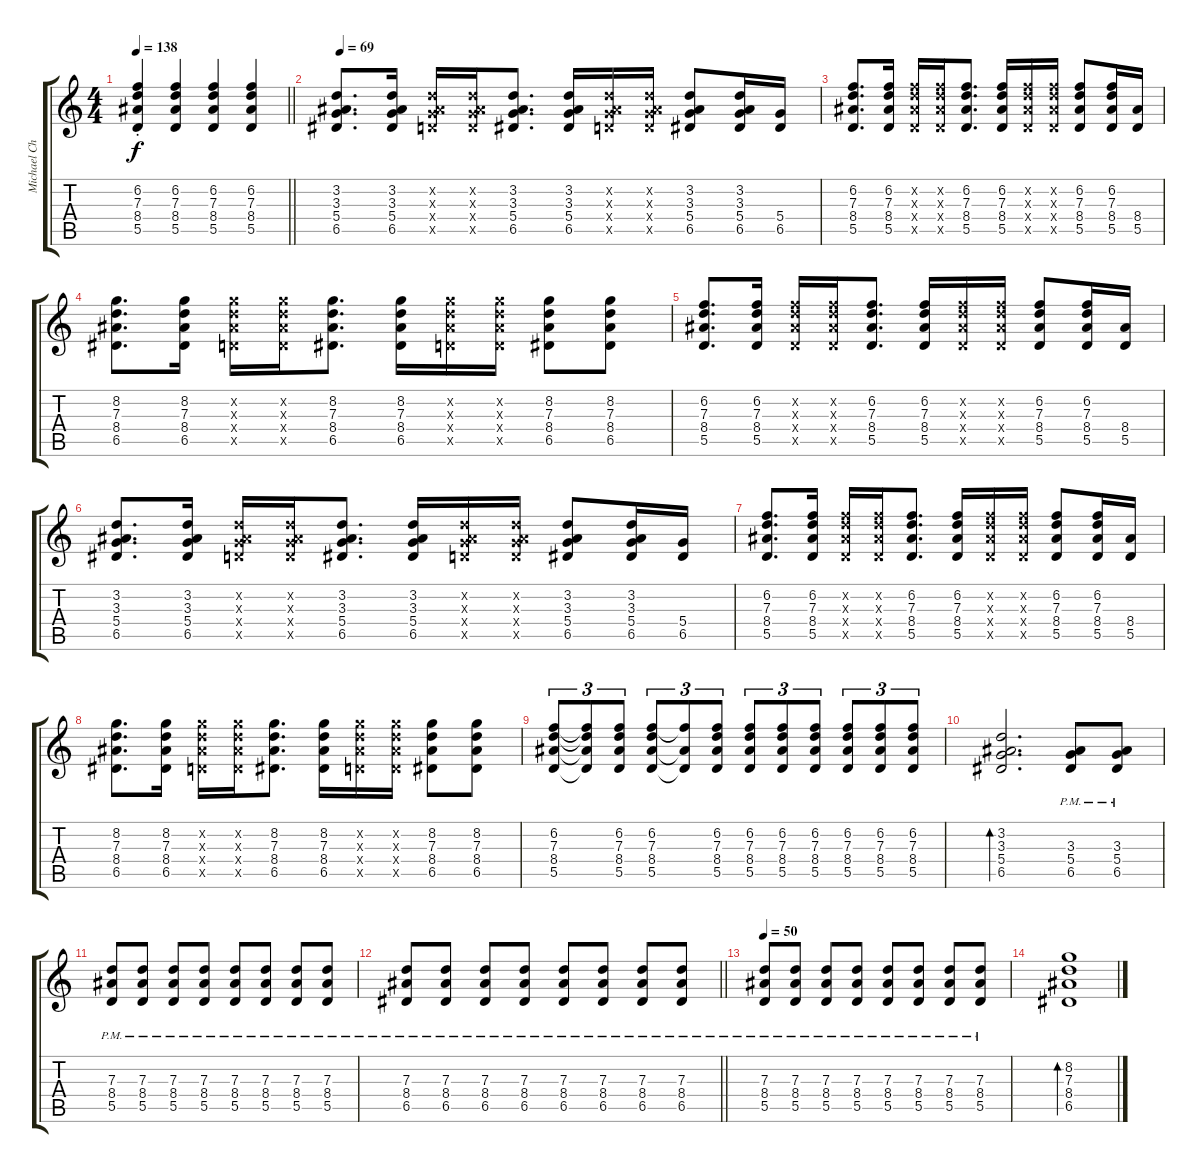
\track ("Michael Chaves" "Michael Ch") {instrument electricguitarclean}
\staff {score tabs}
\tuning (E4 B3 G3 D3 A2 E2) {hide}
\ts (4 4)
\tempo 138
\clef g2
\barLineRight lightlight
\ks c
(6.2{st} 7.3{st} 8.4{st} 5.5{st}).4{dy f} (6.2 7.3 8.4 5.5).4 (6.2 7.3 8.4 5.5).4 (6.2 7.3 8.4 5.5).4 |
\tempo 69
(3.2 3.3 5.4 6.5).8{d} (3.2 3.3 5.4 6.5).16 (3.2{x} 3.3{x} 5.4{x} 5.5{x}).16 (3.2{x} 3.3{x} 5.4{x} 5.5{x}).16 (3.2 3.3 5.4 6.5).8{d} (3.2 3.3 5.4 6.5).16 (3.2{x} 3.3{x} 5.4{x} 5.5{x}).16 (3.2{x} 3.3{x} 5.4{x} 5.5{x}).16 (3.2 3.3 5.4 6.5).8 (3.2 3.3 5.4 6.5).16 (5.4 6.5).16 |
(6.2 7.3 8.4 5.5).8{d} (6.2 7.3 8.4 5.5).16 (6.2{x} 7.3{x} 8.4{x} 5.5{x}).16 (6.2{x} 7.3{x} 8.4{x} 5.5{x}).16 (6.2 7.3 8.4 5.5).8{d} (6.2 7.3 8.4 5.5).16 (6.2{x} 7.3{x} 8.4{x} 5.5{x}).16 (6.2{x} 7.3{x} 8.4{x} 5.5{x}).16 (6.2 7.3 8.4 5.5).8 (6.2 7.3 8.4 5.5).16 (8.4 5.5).16 |
(8.2 7.3 8.4 6.5).8{d} (8.2 7.3 8.4 6.5).16 (8.2{x} 7.3{x} 8.4{x} 5.5{x}).16 (8.2{x} 7.3{x} 8.4{x} 5.5{x}).16 (8.2 7.3 8.4 6.5).8{d} (8.2 7.3 8.4 6.5).16 (8.2{x} 7.3{x} 8.4{x} 5.5{x}).16 (8.2{x} 7.3{x} 8.4{x} 5.5{x}).16 (8.2 7.3 8.4 6.5).8 (8.2 7.3 8.4 6.5).8 |
(6.2 7.3 8.4 5.5).8{d} (6.2 7.3 8.4 5.5).16 (6.2{x} 7.3{x} 8.4{x} 5.5{x}).16 (6.2{x} 7.3{x} 8.4{x} 5.5{x}).16 (6.2 7.3 8.4 5.5).8{d} (6.2 7.3 8.4 5.5).16 (6.2{x} 7.3{x} 8.4{x} 5.5{x}).16 (6.2{x} 7.3{x} 8.4{x} 5.5{x}).16 (6.2 7.3 8.4 5.5).8 (6.2 7.3 8.4 5.5).16 (8.4 5.5).16 |
(3.2 3.3 5.4 6.5).8{d} (3.2 3.3 5.4 6.5).16 (3.2{x} 3.3{x} 5.4{x} 5.5{x}).16 (3.2{x} 3.3{x} 5.4{x} 5.5{x}).16 (3.2 3.3 5.4 6.5).8{d} (3.2 3.3 5.4 6.5).16 (3.2{x} 3.3{x} 5.4{x} 5.5{x}).16 (3.2{x} 3.3{x} 5.4{x} 5.5{x}).16 (3.2 3.3 5.4 6.5).8 (3.2 3.3 5.4 6.5).16 (5.4 6.5).16 |
(6.2 7.3 8.4 5.5).8{d} (6.2 7.3 8.4 5.5).16 (6.2{x} 7.3{x} 8.4{x} 5.5{x}).16 (6.2{x} 7.3{x} 8.4{x} 5.5{x}).16 (6.2 7.3 8.4 5.5).8{d} (6.2 7.3 8.4 5.5).16 (6.2{x} 7.3{x} 8.4{x} 5.5{x}).16 (6.2{x} 7.3{x} 8.4{x} 5.5{x}).16 (6.2 7.3 8.4 5.5).8 (6.2 7.3 8.4 5.5).16 (8.4 5.5).16 |
(8.2 7.3 8.4 6.5).8{d} (8.2 7.3 8.4 6.5).16 (8.2{x} 7.3{x} 8.4{x} 5.5{x}).16 (8.2{x} 7.3{x} 8.4{x} 5.5{x}).16 (8.2 7.3 8.4 6.5).8{d} (8.2 7.3 8.4 6.5).16 (8.2{x} 7.3{x} 8.4{x} 5.5{x}).16 (8.2{x} 7.3{x} 8.4{x} 5.5{x}).16 (8.2 7.3 8.4 6.5).8 (8.2 7.3 8.4 6.5).8 |
(6.2 7.3 8.4 5.5).8{tu (3 2)} (6.2{t} 7.3{t} 8.4{t} 5.5{t}).8{tu (3 2)} (6.2 7.3 8.4 5.5).8{tu (3 2)} (6.2 7.3 8.4 5.5).8{tu (3 2)} (6.2{t} 8.4{t} 5.5{t}).8{tu (3 2)} (6.2 7.3 8.4 5.5).8{tu (3 2)} (6.2 7.3 8.4 5.5).8{tu (3 2)} (6.2 7.3 8.4 5.5).8{tu (3 2)} (6.2 7.3 8.4 5.5).8{tu (3 2)} (6.2 7.3 8.4 5.5).8{tu (3 2)} (6.2 7.3 8.4 5.5).8{tu (3 2)} (6.2 7.3 8.4 5.5).8{tu (3 2)} |
(3.2 3.3 5.4 6.5).2{d bd 60} (3.3{pm} 5.4{pm} 6.5{pm}).8{volume 8} (3.3{pm} 5.4{pm} 6.5{pm}).8 |
(7.3{pm} 8.4{pm} 5.5{pm}).8 (7.3{pm} 8.4{pm} 5.5{pm}).8 (7.3{pm} 8.4{pm} 5.5{pm}).8 (7.3{pm} 8.4{pm} 5.5{pm}).8 (7.3{pm} 8.4{pm} 5.5{pm}).8 (7.3{pm} 8.4{pm} 5.5{pm}).8 (7.3{pm} 8.4{pm} 5.5{pm}).8 (7.3{pm} 8.4{pm} 5.5{pm}).8 |
\barLineRight lightlight
(7.3{pm} 8.4{pm} 6.5{pm}).8 (7.3{pm} 8.4{pm} 6.5{pm}).8 (7.3{pm} 8.4{pm} 6.5{pm}).8 (7.3{pm} 8.4{pm} 6.5{pm}).8 (7.3{pm} 8.4{pm} 6.5{pm}).8 (7.3{pm} 8.4{pm} 6.5{pm}).8 (7.3{pm} 8.4{pm} 6.5{pm}).8 (7.3{pm} 8.4{pm} 6.5{pm}).8 |
\tempo 50
(7.3{pm} 8.4{pm} 5.5{pm}).8 (7.3{pm} 8.4{pm} 5.5{pm}).8 (7.3{pm} 8.4{pm} 5.5{pm}).8 (7.3{pm} 8.4{pm} 5.5{pm}).8 (7.3{pm} 8.4{pm} 5.5{pm}).8 (7.3{pm} 8.4{pm} 5.5{pm}).8 (7.3{pm} 8.4{pm} 5.5{pm}).8 (7.3{pm} 8.4{pm} 5.5{pm}).8 |
(8.2 7.3 8.4 6.5).1{bd 60}
